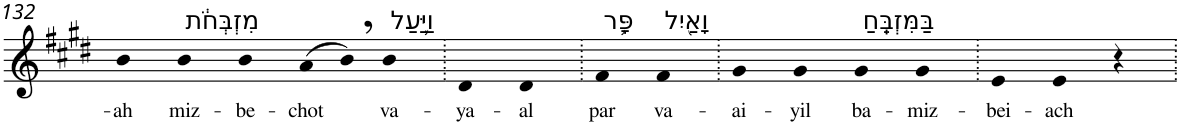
**kern	**text
*part1	*part1
*staff1	*staff1
*I"Piano	*
*I'Pno	*
!!LO:PB:g=z
*clefG2	*
*k[f#c#g#d#]	*
*E:	*
=132	=132
!	!LO:LY:b
4b	-ah
!LO:TX:a:t=מִזְבְּחֹ֔ת	!
!	!LO:LY:b
4b	miz-
!	!LO:LY:b
4b	-be-
!	!LO:LY:b
(>8a	-chot
8b,)	.
!LO:TX:a:t=וַיַּ֛עַל	!
!	!LO:LY:b
4b	va-
=133.	=133.
!	!LO:LY:b
4d#	-ya-
!	!LO:LY:b
4d#	-al
=134.	=134.
!LO:TX:a:t=פָּ֥ר	!
!	!LO:LY:b
4f#	par
!LO:TX:a:t=וָאַ֖יִל	!
!	!LO:LY:b
4f#	va-
=135.	=135.
!	!LO:LY:b
4g#	-ai-
!	!LO:LY:b
4g#	-yil
!LO:TX:a:t=בַּמִּזְבֵּֽחַ	!
!	!LO:LY:b
4g#	ba-
!	!LO:LY:b
4g#	-miz-
=136.	=136.
!	!LO:LY:b
4e	-bei-
!	!LO:LY:b
4e	-ach
4r	.
=.	=.
*-	*-
